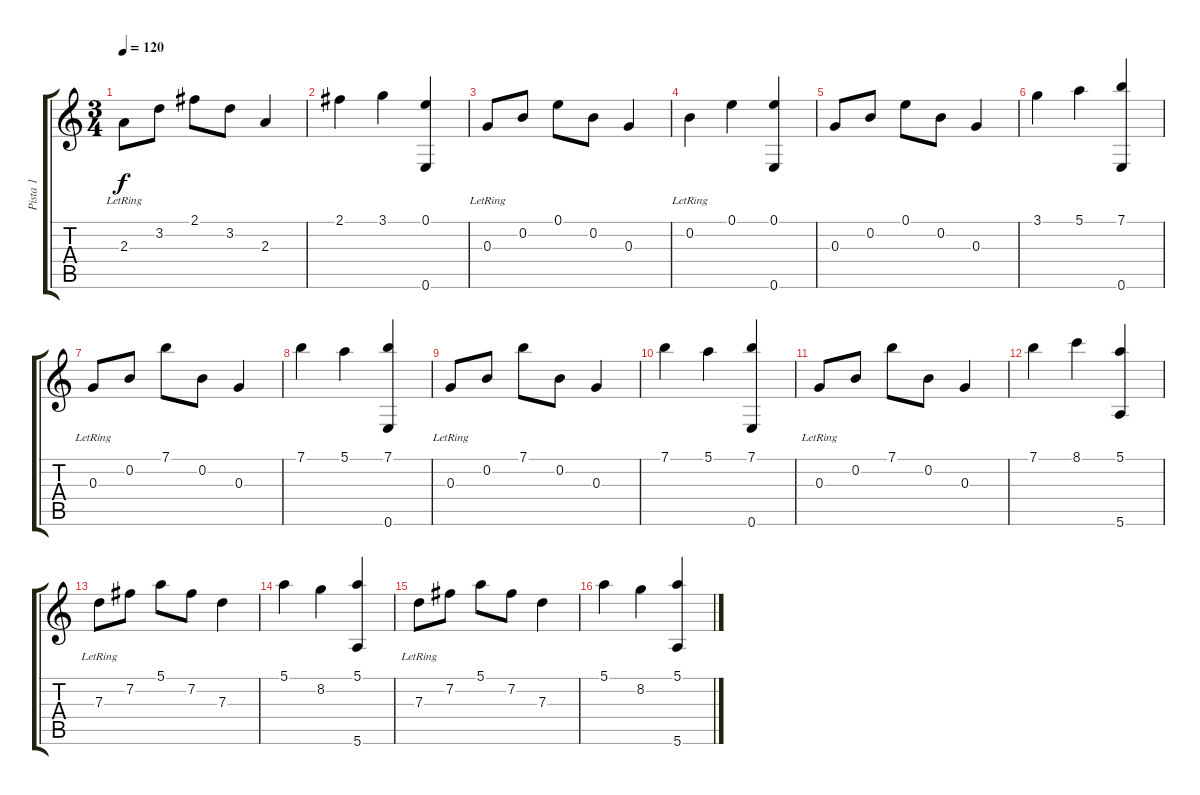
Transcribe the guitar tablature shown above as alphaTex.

\track ("Pista 1" "Pista 1") {instrument acousticguitarnylon}
\staff {score tabs}
\tuning (E4 B3 G3 D3 A2 E2) {hide}
\ts (3 4)
\tempo 120
\clef g2
\ks c
2.3{lr}.8{dy f} 3.2.8 2.1.8 3.2.8 2.3.4 |
2.1.4 3.1.4 (0.1 0.6).4 |
0.3{lr}.8 0.2.8 0.1.8 0.2.8 0.3.4 |
0.2{lr}.4 0.1.4 (0.1 0.6).4 |
0.3.8 0.2.8 0.1.8 0.2.8 0.3.4 |
3.1.4 5.1.4 (7.1 0.6).4 |
0.3{lr}.8 0.2.8 7.1.8 0.2.8 0.3.4 |
7.1.4 5.1.4 (7.1 0.6).4 |
0.3{lr}.8 0.2.8 7.1.8 0.2.8 0.3.4 |
7.1.4 5.1.4 (7.1 0.6).4 |
0.3{lr}.8 0.2.8 7.1.8 0.2.8 0.3.4 |
7.1.4 8.1.4 (5.1 5.6).4 |
7.3{lr}.8 7.2.8 5.1.8 7.2.8 7.3.4 |
5.1.4 8.2.4 (5.1 5.6).4 |
7.3{lr}.8 7.2.8 5.1.8 7.2.8 7.3.4 |
5.1.4 8.2.4 (5.1 5.6).4
